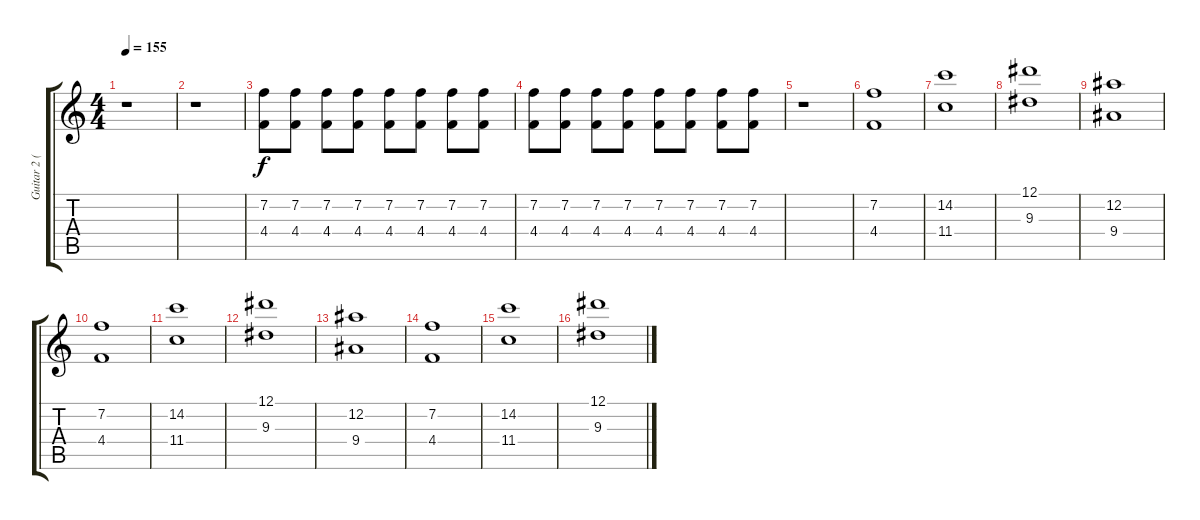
\track ("Guitar 2 (Shaun Diviney)" "Guitar 2 (") {instrument overdrivenguitar}
\staff {score tabs}
\tuning (Eb4 Bb3 Gb3 Db3 Ab2 Eb2) {hide}
\ts (4 4)
\tempo 155
\clef g2
\ks c
r.1{dy fff} |
r.1 |
(7.2 4.4).8{dy f} (7.2 4.4).8 (7.2 4.4).8 (7.2 4.4).8 (7.2 4.4).8 (7.2 4.4).8 (7.2 4.4).8 (7.2 4.4).8 |
(7.2 4.4).8 (7.2 4.4).8 (7.2 4.4).8 (7.2 4.4).8 (7.2 4.4).8 (7.2 4.4).8 (7.2 4.4).8 (7.2 4.4).8 |
r.1 |
(7.2 4.4).1 |
(14.2 11.4).1 |
(12.1 9.3).1 |
(12.2 9.4).1 |
(7.2 4.4).1 |
(14.2 11.4).1 |
(12.1 9.3).1 |
(12.2 9.4).1 |
(7.2 4.4).1 |
(14.2 11.4).1 |
(12.1 9.3).1
